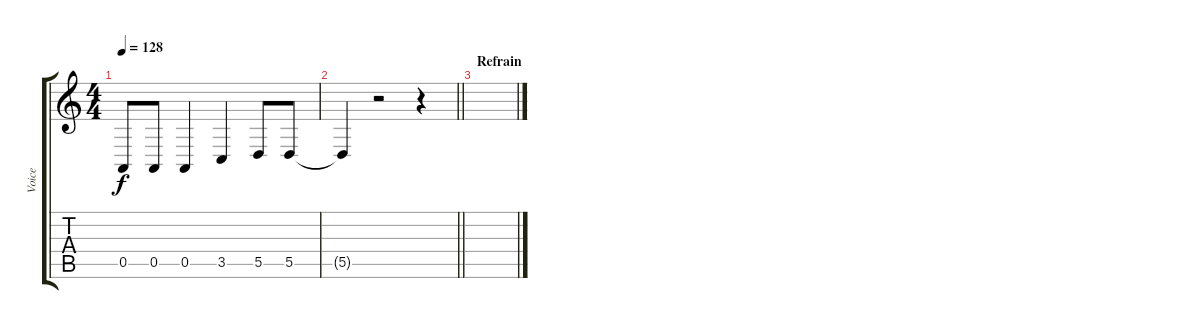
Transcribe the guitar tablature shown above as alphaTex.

\track ("Voice" "Voice") {instrument violin}
\staff {score tabs}
\tuning (E4 B3 G3 D3 A2 E2) {hide}
\ts (4 4)
\tempo 128
\clef g2
\ks c
0.5.8{dy f} 0.5.8 0.5.4 3.5.4 5.5.8 5.5.8 |
\barLineRight lightlight
5.5{t}.4 r.2 r.4 |
\section ("" "Refrain")
